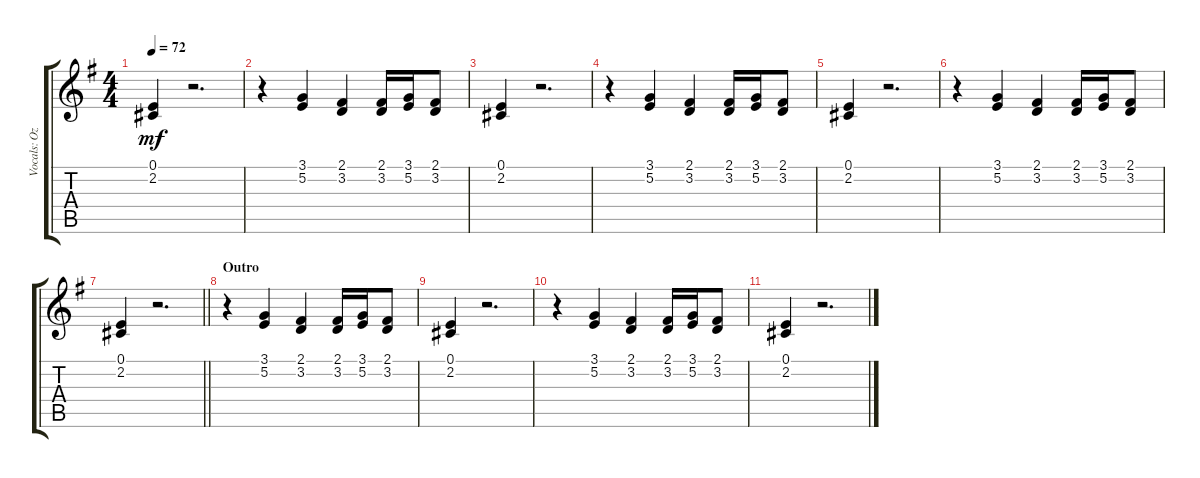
\track ("Vocals: Ozzy" "Vocals: Oz") {instrument lead1square}
\staff {score tabs}
\tuning (E4 B3 G3 D3 A2 E2) {hide}
\ts (4 4)
\tempo 72
\clef g2
\ks g
(0.1 2.2).4{dy mf} r.2{d} |
r.4 (3.1 5.2).4 (2.1 3.2).4 (2.1 3.2).16 (3.1 5.2).16 (2.1 3.2).8 |
(0.1 2.2).4 r.2{d} |
r.4 (3.1 5.2).4 (2.1 3.2).4 (2.1 3.2).16 (3.1 5.2).16 (2.1 3.2).8 |
(0.1 2.2).4 r.2{d} |
r.4 (3.1 5.2).4 (2.1 3.2).4 (2.1 3.2).16 (3.1 5.2).16 (2.1 3.2).8 |
\barLineRight lightlight
(0.1 2.2).4 r.2{d} |
\section ("" "Outro")
r.4 (3.1 5.2).4 (2.1 3.2).4 (2.1 3.2).16 (3.1 5.2).16 (2.1 3.2).8 |
(0.1 2.2).4 r.2{d} |
r.4 (3.1 5.2).4 (2.1 3.2).4 (2.1 3.2).16 (3.1 5.2).16 (2.1 3.2).8 |
(0.1 2.2).4 r.2{d}
